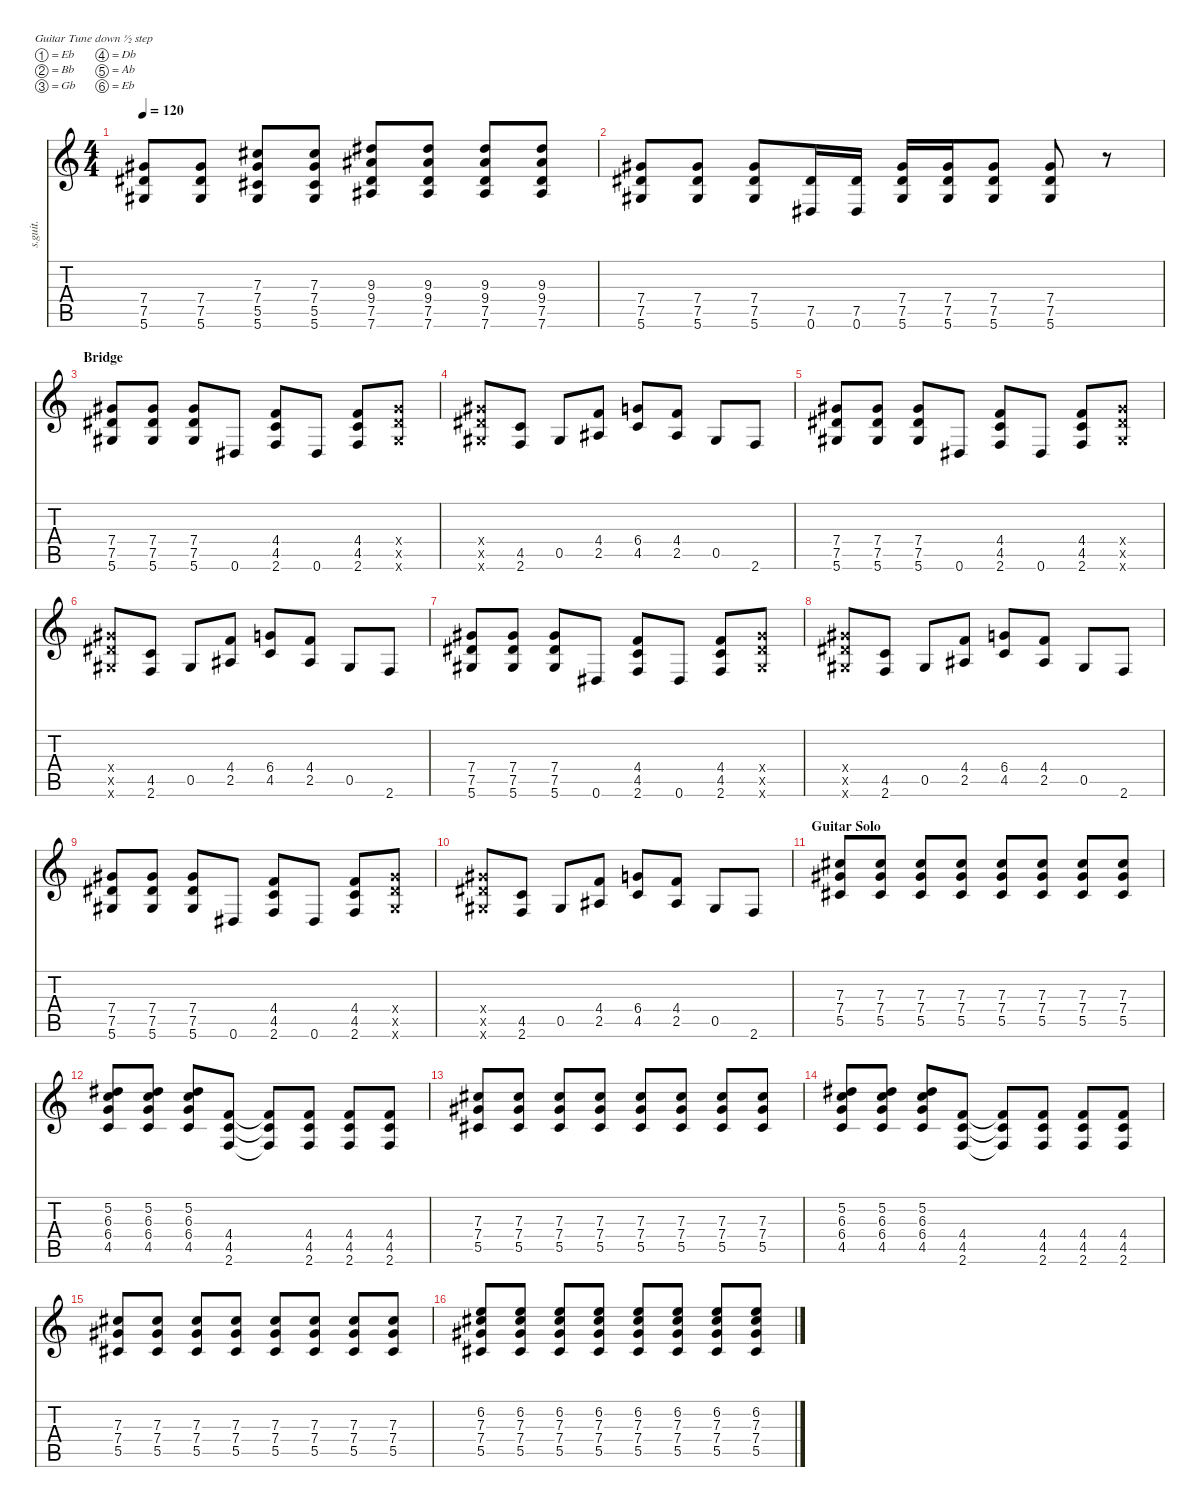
\defaultSystemsLayout 4
\hideDynamics
\bracketExtendMode nobrackets
\track ("Brian Bell - Rhythm Guitar" "s.guit.") {instrument distortionguitar}
\staff {score tabs}
\tuning (Eb4 Bb3 Gb3 Db3 Ab2 Eb2)
\ts (4 4)
\tempo 120
\clef g2
\ks c
(7.4{acc #} 7.5{acc #} 5.6{acc #}).8{lyrics (0 "") lyrics (1 "") lyrics (2 "") lyrics (3 "") lyrics (4 "") dy f} (7.4{acc #} 7.5{acc #} 5.6{acc #}).8{lyrics (0 "") lyrics (1 "") lyrics (2 "") lyrics (3 "") lyrics (4 "")} (7.3{acc #} 7.4{acc #} 5.5{acc #} 5.6{acc #}).8{lyrics (0 "") lyrics (1 "") lyrics (2 "") lyrics (3 "") lyrics (4 "")} (7.3{acc #} 7.4{acc #} 5.5{acc #} 5.6{acc #}).8{lyrics (0 "") lyrics (1 "") lyrics (2 "") lyrics (3 "") lyrics (4 "")} (9.3{acc #} 9.4{acc #} 7.5{acc #} 7.6{acc #}).8{lyrics (0 "") lyrics (1 "") lyrics (2 "") lyrics (3 "") lyrics (4 "")} (9.3{acc #} 9.4{acc #} 7.5{acc #} 7.6{acc #}).8{lyrics (0 "") lyrics (1 "") lyrics (2 "") lyrics (3 "") lyrics (4 "")} (9.3{acc #} 9.4{acc #} 7.5{acc #} 7.6{acc #}).8{lyrics (0 "") lyrics (1 "") lyrics (2 "") lyrics (3 "") lyrics (4 "")} (9.3{acc #} 9.4{acc #} 7.5{acc #} 7.6{acc #}).8{lyrics (0 "") lyrics (1 "") lyrics (2 "") lyrics (3 "") lyrics (4 "")} |
(7.4{acc #} 7.5{acc #} 5.6{acc #}).8{lyrics (0 "") lyrics (1 "") lyrics (2 "") lyrics (3 "") lyrics (4 "")} (7.4{acc #} 7.5{acc #} 5.6{acc #}).8{lyrics (0 "") lyrics (1 "") lyrics (2 "") lyrics (3 "") lyrics (4 "")} (7.4{acc #} 7.5{acc #} 5.6{acc #}).8{lyrics (0 "") lyrics (1 "") lyrics (2 "") lyrics (3 "") lyrics (4 "")} (7.5{acc #} 0.6{acc #}).16{lyrics (0 "") lyrics (1 "") lyrics (2 "") lyrics (3 "") lyrics (4 "")} (7.5{acc #} 0.6{acc #}).16{lyrics (0 "") lyrics (1 "") lyrics (2 "") lyrics (3 "") lyrics (4 "")} (7.4{acc #} 7.5{acc #} 5.6{acc #}).16{lyrics (0 "") lyrics (1 "") lyrics (2 "") lyrics (3 "") lyrics (4 "")} (7.4{acc #} 7.5{acc #} 5.6{acc #}).16{lyrics (0 "") lyrics (1 "") lyrics (2 "") lyrics (3 "") lyrics (4 "")} (7.4{acc #} 7.5{acc #} 5.6{acc #}).8{lyrics (0 "") lyrics (1 "") lyrics (2 "") lyrics (3 "") lyrics (4 "")} (7.4{acc #} 7.5{acc #} 5.6{acc #}).8{lyrics (0 "") lyrics (1 "") lyrics (2 "") lyrics (3 "") lyrics (4 "")} r.8 |
\section ("" "Bridge")
(7.4{acc #} 7.5{acc #} 5.6{acc #}).8{lyrics (0 "") lyrics (1 "") lyrics (2 "") lyrics (3 "") lyrics (4 "")} (7.4{acc #} 7.5{acc #} 5.6{acc #}).8{lyrics (0 "") lyrics (1 "") lyrics (2 "") lyrics (3 "") lyrics (4 "")} (7.4{acc #} 7.5{acc #} 5.6{acc #}).8{lyrics (0 "") lyrics (1 "") lyrics (2 "") lyrics (3 "") lyrics (4 "")} 0.6{acc #}.8{lyrics (0 "") lyrics (1 "") lyrics (2 "") lyrics (3 "") lyrics (4 "")} (4.4 4.5 2.6).8{lyrics (0 "") lyrics (1 "") lyrics (2 "") lyrics (3 "") lyrics (4 "")} 0.6{acc #}.8{lyrics (0 "") lyrics (1 "") lyrics (2 "") lyrics (3 "") lyrics (4 "")} (4.4 4.5 2.6).8{lyrics (0 "") lyrics (1 "") lyrics (2 "") lyrics (3 "") lyrics (4 "")} (7.4{x acc #} 7.5{x acc #} 5.6{x acc #}).8{lyrics (0 "") lyrics (1 "") lyrics (2 "") lyrics (3 "") lyrics (4 "")} |
(7.4{x acc #} 7.5{x acc #} 5.6{x acc #}).8{lyrics (0 "") lyrics (1 "") lyrics (2 "") lyrics (3 "") lyrics (4 "")} (4.5 2.6).8{lyrics (0 "") lyrics (1 "") lyrics (2 "") lyrics (3 "") lyrics (4 "")} 0.5{acc #}.8{lyrics (0 "") lyrics (1 "") lyrics (2 "") lyrics (3 "") lyrics (4 "")} (4.4 2.5{acc #}).8{lyrics (0 "") lyrics (1 "") lyrics (2 "") lyrics (3 "") lyrics (4 "")} (6.4 4.5).8{lyrics (0 "") lyrics (1 "") lyrics (2 "") lyrics (3 "") lyrics (4 "")} (4.4 2.5{acc #}).8{lyrics (0 "") lyrics (1 "") lyrics (2 "") lyrics (3 "") lyrics (4 "")} 0.5{acc #}.8{lyrics (0 "") lyrics (1 "") lyrics (2 "") lyrics (3 "") lyrics (4 "")} 2.6.8{lyrics (0 "") lyrics (1 "") lyrics (2 "") lyrics (3 "") lyrics (4 "")} |
(7.4{acc #} 7.5{acc #} 5.6{acc #}).8{lyrics (0 "") lyrics (1 "") lyrics (2 "") lyrics (3 "") lyrics (4 "")} (7.4{acc #} 7.5{acc #} 5.6{acc #}).8{lyrics (0 "") lyrics (1 "") lyrics (2 "") lyrics (3 "") lyrics (4 "")} (7.4{acc #} 7.5{acc #} 5.6{acc #}).8{lyrics (0 "") lyrics (1 "") lyrics (2 "") lyrics (3 "") lyrics (4 "")} 0.6{acc #}.8{lyrics (0 "") lyrics (1 "") lyrics (2 "") lyrics (3 "") lyrics (4 "")} (4.4 4.5 2.6).8{lyrics (0 "") lyrics (1 "") lyrics (2 "") lyrics (3 "") lyrics (4 "")} 0.6{acc #}.8{lyrics (0 "") lyrics (1 "") lyrics (2 "") lyrics (3 "") lyrics (4 "")} (4.4 4.5 2.6).8{lyrics (0 "") lyrics (1 "") lyrics (2 "") lyrics (3 "") lyrics (4 "")} (7.4{x acc #} 7.5{x acc #} 5.6{x acc #}).8{lyrics (0 "") lyrics (1 "") lyrics (2 "") lyrics (3 "") lyrics (4 "")} |
(7.4{x acc #} 7.5{x acc #} 5.6{x acc #}).8{lyrics (0 "") lyrics (1 "") lyrics (2 "") lyrics (3 "") lyrics (4 "")} (4.5 2.6).8{lyrics (0 "") lyrics (1 "") lyrics (2 "") lyrics (3 "") lyrics (4 "")} 0.5{acc #}.8{lyrics (0 "") lyrics (1 "") lyrics (2 "") lyrics (3 "") lyrics (4 "")} (4.4 2.5{acc #}).8{lyrics (0 "") lyrics (1 "") lyrics (2 "") lyrics (3 "") lyrics (4 "")} (6.4 4.5).8{lyrics (0 "") lyrics (1 "") lyrics (2 "") lyrics (3 "") lyrics (4 "")} (4.4 2.5{acc #}).8{lyrics (0 "") lyrics (1 "") lyrics (2 "") lyrics (3 "") lyrics (4 "")} 0.5{acc #}.8{lyrics (0 "") lyrics (1 "") lyrics (2 "") lyrics (3 "") lyrics (4 "")} 2.6.8{lyrics (0 "") lyrics (1 "") lyrics (2 "") lyrics (3 "") lyrics (4 "")} |
(7.4{acc #} 7.5{acc #} 5.6{acc #}).8{lyrics (0 "") lyrics (1 "") lyrics (2 "") lyrics (3 "") lyrics (4 "")} (7.4{acc #} 7.5{acc #} 5.6{acc #}).8{lyrics (0 "") lyrics (1 "") lyrics (2 "") lyrics (3 "") lyrics (4 "")} (7.4{acc #} 7.5{acc #} 5.6{acc #}).8{lyrics (0 "") lyrics (1 "") lyrics (2 "") lyrics (3 "") lyrics (4 "")} 0.6{acc #}.8{lyrics (0 "") lyrics (1 "") lyrics (2 "") lyrics (3 "") lyrics (4 "")} (4.4 4.5 2.6).8{lyrics (0 "") lyrics (1 "") lyrics (2 "") lyrics (3 "") lyrics (4 "")} 0.6{acc #}.8{lyrics (0 "") lyrics (1 "") lyrics (2 "") lyrics (3 "") lyrics (4 "")} (4.4 4.5 2.6).8{lyrics (0 "") lyrics (1 "") lyrics (2 "") lyrics (3 "") lyrics (4 "")} (7.4{x acc #} 7.5{x acc #} 5.6{x acc #}).8{lyrics (0 "") lyrics (1 "") lyrics (2 "") lyrics (3 "") lyrics (4 "")} |
(7.4{x acc #} 7.5{x acc #} 5.6{x acc #}).8{lyrics (0 "") lyrics (1 "") lyrics (2 "") lyrics (3 "") lyrics (4 "")} (4.5 2.6).8{lyrics (0 "") lyrics (1 "") lyrics (2 "") lyrics (3 "") lyrics (4 "")} 0.5{acc #}.8{lyrics (0 "") lyrics (1 "") lyrics (2 "") lyrics (3 "") lyrics (4 "")} (4.4 2.5{acc #}).8{lyrics (0 "") lyrics (1 "") lyrics (2 "") lyrics (3 "") lyrics (4 "")} (6.4 4.5).8{lyrics (0 "") lyrics (1 "") lyrics (2 "") lyrics (3 "") lyrics (4 "")} (4.4 2.5{acc #}).8{lyrics (0 "") lyrics (1 "") lyrics (2 "") lyrics (3 "") lyrics (4 "")} 0.5{acc #}.8{lyrics (0 "") lyrics (1 "") lyrics (2 "") lyrics (3 "") lyrics (4 "")} 2.6.8{lyrics (0 "") lyrics (1 "") lyrics (2 "") lyrics (3 "") lyrics (4 "")} |
(7.4{acc #} 7.5{acc #} 5.6{acc #}).8{lyrics (0 "") lyrics (1 "") lyrics (2 "") lyrics (3 "") lyrics (4 "")} (7.4{acc #} 7.5{acc #} 5.6{acc #}).8{lyrics (0 "") lyrics (1 "") lyrics (2 "") lyrics (3 "") lyrics (4 "")} (7.4{acc #} 7.5{acc #} 5.6{acc #}).8{lyrics (0 "") lyrics (1 "") lyrics (2 "") lyrics (3 "") lyrics (4 "")} 0.6{acc #}.8{lyrics (0 "") lyrics (1 "") lyrics (2 "") lyrics (3 "") lyrics (4 "")} (4.4 4.5 2.6).8{lyrics (0 "") lyrics (1 "") lyrics (2 "") lyrics (3 "") lyrics (4 "")} 0.6{acc #}.8{lyrics (0 "") lyrics (1 "") lyrics (2 "") lyrics (3 "") lyrics (4 "")} (4.4 4.5 2.6).8{lyrics (0 "") lyrics (1 "") lyrics (2 "") lyrics (3 "") lyrics (4 "")} (7.4{x acc #} 7.5{x acc #} 5.6{x acc #}).8{lyrics (0 "") lyrics (1 "") lyrics (2 "") lyrics (3 "") lyrics (4 "")} |
(7.4{x acc #} 7.5{x acc #} 5.6{x acc #}).8{lyrics (0 "") lyrics (1 "") lyrics (2 "") lyrics (3 "") lyrics (4 "")} (4.5 2.6).8{lyrics (0 "") lyrics (1 "") lyrics (2 "") lyrics (3 "") lyrics (4 "")} 0.5{acc #}.8{lyrics (0 "") lyrics (1 "") lyrics (2 "") lyrics (3 "") lyrics (4 "")} (4.4 2.5{acc #}).8{lyrics (0 "") lyrics (1 "") lyrics (2 "") lyrics (3 "") lyrics (4 "")} (6.4 4.5).8{lyrics (0 "") lyrics (1 "") lyrics (2 "") lyrics (3 "") lyrics (4 "")} (4.4 2.5{acc #}).8{lyrics (0 "") lyrics (1 "") lyrics (2 "") lyrics (3 "") lyrics (4 "")} 0.5{acc #}.8{lyrics (0 "") lyrics (1 "") lyrics (2 "") lyrics (3 "") lyrics (4 "")} 2.6.8{lyrics (0 "") lyrics (1 "") lyrics (2 "") lyrics (3 "") lyrics (4 "")} |
\section ("" "Guitar Solo")
(7.3{acc #} 7.4{acc #} 5.5{acc #}).8{lyrics (0 "") lyrics (1 "") lyrics (2 "") lyrics (3 "") lyrics (4 "")} (7.3{acc #} 7.4{acc #} 5.5{acc #}).8{lyrics (0 "") lyrics (1 "") lyrics (2 "") lyrics (3 "") lyrics (4 "")} (7.3{acc #} 7.4{acc #} 5.5{acc #}).8{lyrics (0 "") lyrics (1 "") lyrics (2 "") lyrics (3 "") lyrics (4 "")} (7.3{acc #} 7.4{acc #} 5.5{acc #}).8{lyrics (0 "") lyrics (1 "") lyrics (2 "") lyrics (3 "") lyrics (4 "")} (7.3{acc #} 7.4{acc #} 5.5{acc #}).8{lyrics (0 "") lyrics (1 "") lyrics (2 "") lyrics (3 "") lyrics (4 "")} (7.3{acc #} 7.4{acc #} 5.5{acc #}).8{lyrics (0 "") lyrics (1 "") lyrics (2 "") lyrics (3 "") lyrics (4 "")} (7.3{acc #} 7.4{acc #} 5.5{acc #}).8{lyrics (0 "") lyrics (1 "") lyrics (2 "") lyrics (3 "") lyrics (4 "")} (7.3{acc #} 7.4{acc #} 5.5{acc #}).8{lyrics (0 "") lyrics (1 "") lyrics (2 "") lyrics (3 "") lyrics (4 "")} |
(5.2{acc #} 6.3 6.4 4.5).8{lyrics (0 "") lyrics (1 "") lyrics (2 "") lyrics (3 "") lyrics (4 "")} (5.2{acc #} 6.3 6.4 4.5).8{lyrics (0 "") lyrics (1 "") lyrics (2 "") lyrics (3 "") lyrics (4 "")} (5.2{acc #} 6.3 6.4 4.5).8{lyrics (0 "") lyrics (1 "") lyrics (2 "") lyrics (3 "") lyrics (4 "")} (4.4 4.5 2.6).8{lyrics (0 "") lyrics (1 "") lyrics (2 "") lyrics (3 "") lyrics (4 "")} (4.4{t} 4.5{t} 2.6{t}).8{lyrics (0 "") lyrics (1 "") lyrics (2 "") lyrics (3 "") lyrics (4 "")} (4.4 4.5 2.6).8{lyrics (0 "") lyrics (1 "") lyrics (2 "") lyrics (3 "") lyrics (4 "")} (4.4 4.5 2.6).8{lyrics (0 "") lyrics (1 "") lyrics (2 "") lyrics (3 "") lyrics (4 "")} (4.4 4.5 2.6).8{lyrics (0 "") lyrics (1 "") lyrics (2 "") lyrics (3 "") lyrics (4 "")} |
(7.3{acc #} 7.4{acc #} 5.5{acc #}).8{lyrics (0 "") lyrics (1 "") lyrics (2 "") lyrics (3 "") lyrics (4 "")} (7.3{acc #} 7.4{acc #} 5.5{acc #}).8{lyrics (0 "") lyrics (1 "") lyrics (2 "") lyrics (3 "") lyrics (4 "")} (7.3{acc #} 7.4{acc #} 5.5{acc #}).8{lyrics (0 "") lyrics (1 "") lyrics (2 "") lyrics (3 "") lyrics (4 "")} (7.3{acc #} 7.4{acc #} 5.5{acc #}).8{lyrics (0 "") lyrics (1 "") lyrics (2 "") lyrics (3 "") lyrics (4 "")} (7.3{acc #} 7.4{acc #} 5.5{acc #}).8{lyrics (0 "") lyrics (1 "") lyrics (2 "") lyrics (3 "") lyrics (4 "")} (7.3{acc #} 7.4{acc #} 5.5{acc #}).8{lyrics (0 "") lyrics (1 "") lyrics (2 "") lyrics (3 "") lyrics (4 "")} (7.3{acc #} 7.4{acc #} 5.5{acc #}).8{lyrics (0 "") lyrics (1 "") lyrics (2 "") lyrics (3 "") lyrics (4 "")} (7.3{acc #} 7.4{acc #} 5.5{acc #}).8{lyrics (0 "") lyrics (1 "") lyrics (2 "") lyrics (3 "") lyrics (4 "")} |
(5.2{acc #} 6.3 6.4 4.5).8{lyrics (0 "") lyrics (1 "") lyrics (2 "") lyrics (3 "") lyrics (4 "")} (5.2{acc #} 6.3 6.4 4.5).8{lyrics (0 "") lyrics (1 "") lyrics (2 "") lyrics (3 "") lyrics (4 "")} (5.2{acc #} 6.3 6.4 4.5).8{lyrics (0 "") lyrics (1 "") lyrics (2 "") lyrics (3 "") lyrics (4 "")} (4.4 4.5 2.6).8{lyrics (0 "") lyrics (1 "") lyrics (2 "") lyrics (3 "") lyrics (4 "")} (4.4{t} 4.5{t} 2.6{t}).8{lyrics (0 "") lyrics (1 "") lyrics (2 "") lyrics (3 "") lyrics (4 "")} (4.4 4.5 2.6).8{lyrics (0 "") lyrics (1 "") lyrics (2 "") lyrics (3 "") lyrics (4 "")} (4.4 4.5 2.6).8{lyrics (0 "") lyrics (1 "") lyrics (2 "") lyrics (3 "") lyrics (4 "")} (4.4 4.5 2.6).8{lyrics (0 "") lyrics (1 "") lyrics (2 "") lyrics (3 "") lyrics (4 "")} |
(7.3{acc #} 7.4{acc #} 5.5{acc #}).8{lyrics (0 "") lyrics (1 "") lyrics (2 "") lyrics (3 "") lyrics (4 "")} (7.3{acc #} 7.4{acc #} 5.5{acc #}).8{lyrics (0 "") lyrics (1 "") lyrics (2 "") lyrics (3 "") lyrics (4 "")} (7.3{acc #} 7.4{acc #} 5.5{acc #}).8{lyrics (0 "") lyrics (1 "") lyrics (2 "") lyrics (3 "") lyrics (4 "")} (7.3{acc #} 7.4{acc #} 5.5{acc #}).8{lyrics (0 "") lyrics (1 "") lyrics (2 "") lyrics (3 "") lyrics (4 "")} (7.3{acc #} 7.4{acc #} 5.5{acc #}).8{lyrics (0 "") lyrics (1 "") lyrics (2 "") lyrics (3 "") lyrics (4 "")} (7.3{acc #} 7.4{acc #} 5.5{acc #}).8{lyrics (0 "") lyrics (1 "") lyrics (2 "") lyrics (3 "") lyrics (4 "")} (7.3{acc #} 7.4{acc #} 5.5{acc #}).8{lyrics (0 "") lyrics (1 "") lyrics (2 "") lyrics (3 "") lyrics (4 "")} (7.3{acc #} 7.4{acc #} 5.5{acc #}).8{lyrics (0 "") lyrics (1 "") lyrics (2 "") lyrics (3 "") lyrics (4 "")} |
(6.2 7.3{acc #} 7.4{acc #} 5.5{acc #}).8{lyrics (0 "") lyrics (1 "") lyrics (2 "") lyrics (3 "") lyrics (4 "")} (6.2 7.3{acc #} 7.4{acc #} 5.5{acc #}).8{lyrics (0 "") lyrics (1 "") lyrics (2 "") lyrics (3 "") lyrics (4 "")} (6.2 7.3{acc #} 7.4{acc #} 5.5{acc #}).8{lyrics (0 "") lyrics (1 "") lyrics (2 "") lyrics (3 "") lyrics (4 "")} (6.2 7.3{acc #} 7.4{acc #} 5.5{acc #}).8{lyrics (0 "") lyrics (1 "") lyrics (2 "") lyrics (3 "") lyrics (4 "")} (6.2 7.3{acc #} 7.4{acc #} 5.5{acc #}).8{lyrics (0 "") lyrics (1 "") lyrics (2 "") lyrics (3 "") lyrics (4 "")} (6.2 7.3{acc #} 7.4{acc #} 5.5{acc #}).8{lyrics (0 "") lyrics (1 "") lyrics (2 "") lyrics (3 "") lyrics (4 "")} (6.2 7.3{acc #} 7.4{acc #} 5.5{acc #}).8{lyrics (0 "") lyrics (1 "") lyrics (2 "") lyrics (3 "") lyrics (4 "")} (6.2 7.3{acc #} 7.4{acc #} 5.5{acc #}).8{lyrics (0 "") lyrics (1 "") lyrics (2 "") lyrics (3 "") lyrics (4 "")}
